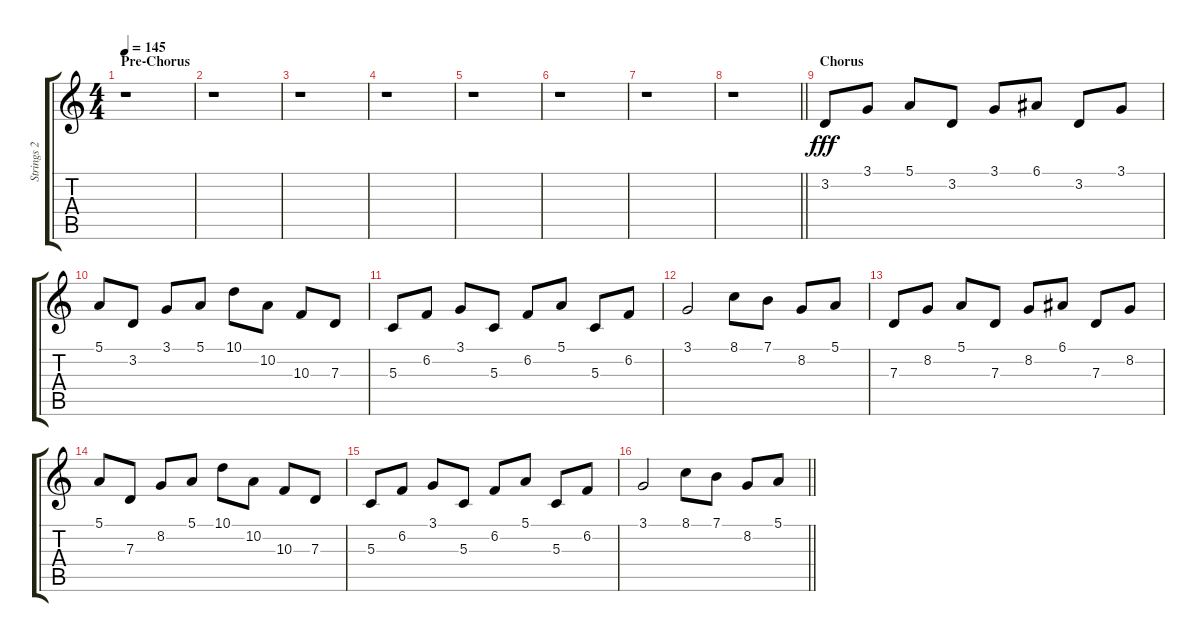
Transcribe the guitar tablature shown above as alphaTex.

\track ("Strings 2" "Strings 2") {instrument stringensemble1}
\staff {score tabs}
\tuning (E4 B3 G3 D3 A2 E2) {hide}
\ts (4 4)
\section ("" "Pre-Chorus")
\tempo 145
\clef g2
\ks c
r.1{dy fff} |
r.1 |
r.1 |
r.1 |
r.1 |
r.1 |
r.1 |
\barLineRight lightlight
r.1 |
\section ("" "Chorus")
3.2.8 3.1.8 5.1.8 3.2.8 3.1.8 6.1.8 3.2.8 3.1.8 |
5.1.8 3.2.8 3.1.8 5.1.8 10.1.8 10.2.8 10.3.8 7.3.8 |
5.3.8 6.2.8 3.1.8 5.3.8 6.2.8 5.1.8 5.3.8 6.2.8 |
3.1.2 8.1.8 7.1.8 8.2.8 5.1.8 |
7.3.8 8.2.8 5.1.8 7.3.8 8.2.8 6.1.8 7.3.8 8.2.8 |
5.1.8 7.3.8 8.2.8 5.1.8 10.1.8 10.2.8 10.3.8 7.3.8 |
5.3.8 6.2.8 3.1.8 5.3.8 6.2.8 5.1.8 5.3.8 6.2.8 |
\barLineRight lightlight
3.1.2 8.1.8 7.1.8 8.2.8 5.1.8
